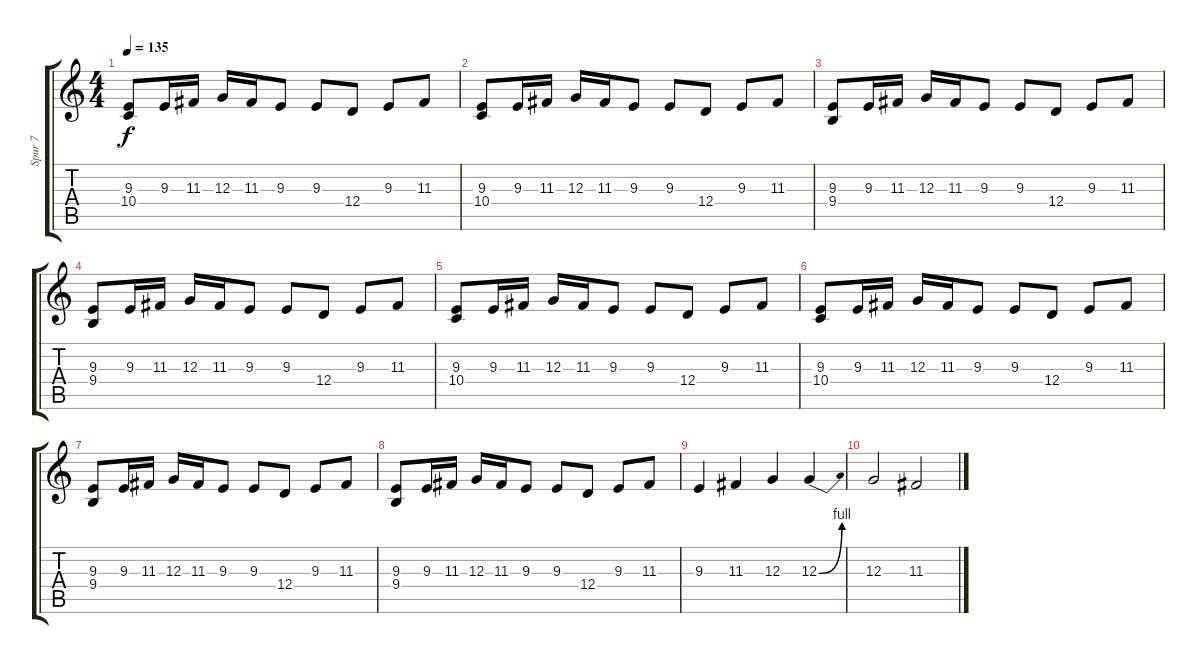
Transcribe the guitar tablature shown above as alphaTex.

\track ("Spur 7" "Spur 7") {instrument fiddle}
\staff {score tabs}
\tuning (E4 B3 G3 D3 A2 E2) {hide}
\ts (4 4)
\tempo 135
\clef g2
\ks c
(9.3 10.4).8{dy f} 9.3.16 11.3.16 12.3.16 11.3.16 9.3.8 9.3.8 12.4.8 9.3.8 11.3.8 |
(9.3 10.4).8 9.3.16 11.3.16 12.3.16 11.3.16 9.3.8 9.3.8 12.4.8 9.3.8 11.3.8 |
(9.3 9.4).8 9.3.16 11.3.16 12.3.16 11.3.16 9.3.8 9.3.8 12.4.8 9.3.8 11.3.8 |
(9.3 9.4).8 9.3.16 11.3.16 12.3.16 11.3.16 9.3.8 9.3.8 12.4.8 9.3.8 11.3.8 |
(9.3 10.4).8 9.3.16 11.3.16 12.3.16 11.3.16 9.3.8 9.3.8 12.4.8 9.3.8 11.3.8 |
(9.3 10.4).8 9.3.16 11.3.16 12.3.16 11.3.16 9.3.8 9.3.8 12.4.8 9.3.8 11.3.8 |
(9.3 9.4).8 9.3.16 11.3.16 12.3.16 11.3.16 9.3.8 9.3.8 12.4.8 9.3.8 11.3.8 |
(9.3 9.4).8 9.3.16 11.3.16 12.3.16 11.3.16 9.3.8 9.3.8 12.4.8 9.3.8 11.3.8 |
9.3.4 11.3.4 12.3.4 12.3{be (bend 0 0 60 4)}.4 |
12.3.2 11.3.2
